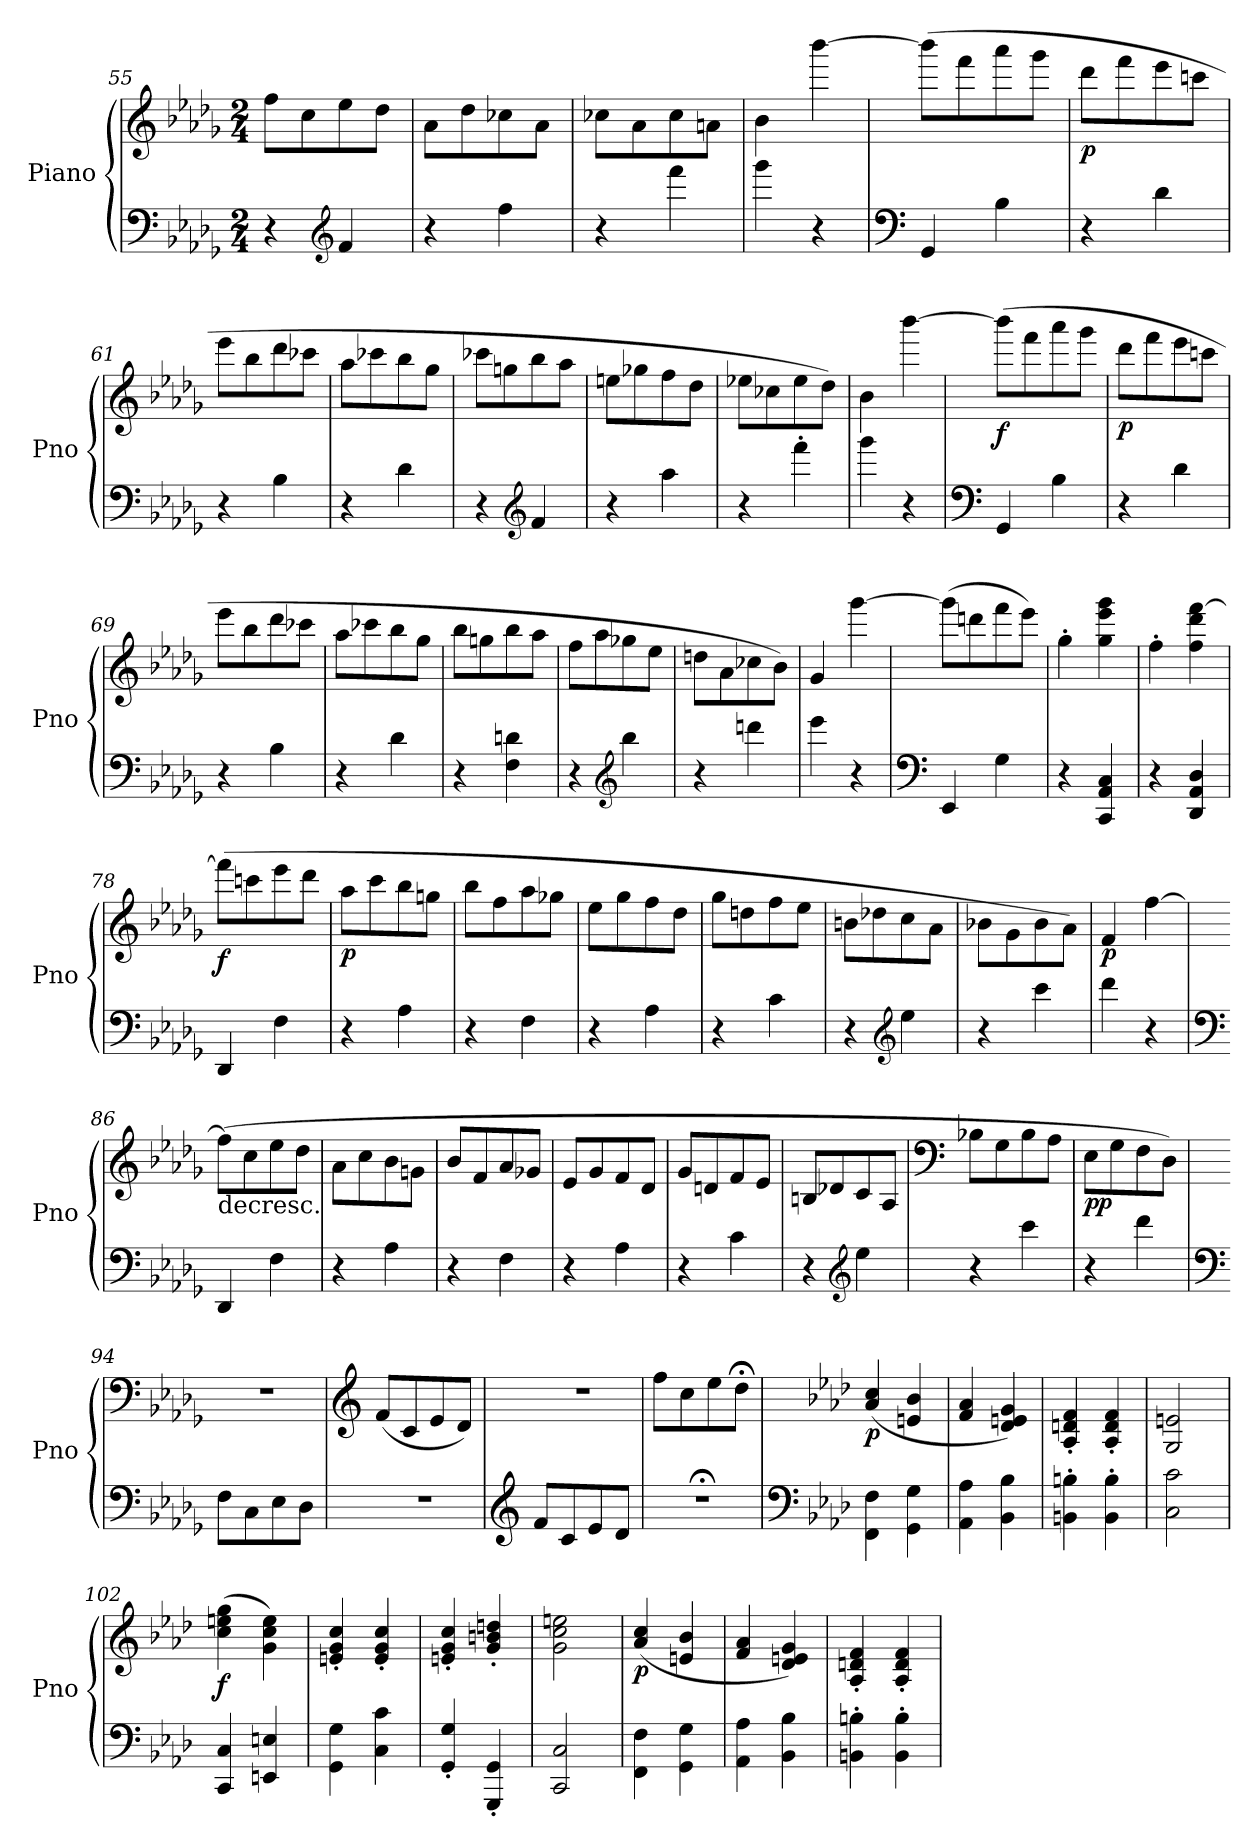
**kern	**kern	**dynam
*part1	*part1	*part1
*staff2	*staff1	*staff1/2
*I"Piano	*	*
*I'Pno	*	*
*clefF4	*clefG2	*
*k[b-e-a-d-g-]	*k[b-e-a-d-g-]	*
*M2/4	*M2/4	*
=55	=55	=55
4r	8ff\L	.
.	8cc\	.
*clefG2	*	*
4f/	8ee-\	.
.	8dd-\J	.
=56	=56	=56
4r	8a-\L	.
.	8dd-\	.
4ff\	8cc-X\	.
.	8a-\J	.
=57	=57	=57
4r	8cc-X\L	.
.	8a-\	.
4fff\	8cc-\	.
.	8an\J	.
=58	=58	=58
4ggg-\	4b-\	.
4r	[4bbb-\	.
=59	=59	=59
*clefF4	*	*
4GG-/	(>8bbb-\L]	.
.	8fff\	.
4B-\	8aaa-\	.
.	8ggg-\J	.
!!LO:PB:g=z
=60	=60	=60
!	!	!LO:DY:b
4r	8ddd-\L	p
.	8fff\	.
4d-\	8eee-\	.
.	8cccn\J	.
=61	=61	=61
4r	8eee-\L	.
.	8bb-\	.
4B-\	8ddd-\	.
.	8ccc-X\J	.
=62	=62	=62
4r	8aa-\L	.
.	8ccc-X\	.
4d-\	8bb-\	.
.	8gg-\J	.
=63	=63	=63
4r	8ccc-X\L	.
.	8ggn\	.
*clefG2	*	*
4f/	8bb-\	.
.	8aa-\J	.
=64	=64	=64
4r	8een\L	.
.	8gg-X\	.
4aa-\	8ff\	.
.	8dd-\J	.
=65	=65	=65
4r	8ee-X\L	.
.	8cc-X\	.
4fff'\	8ee-\	.
.	8dd-\J)	.
=66	=66	=66
4ggg-\	4b-\	.
4r	[4bbb-\	.
=67	=67	=67
*clefF4	*	*
!	!	!LO:DY:b
4GG-/	(>8bbb-\L]	f
.	8fff\	.
4B-\	8aaa-\	.
.	8ggg-\J	.
!!LO:LB:g=z
=68	=68	=68
!	!	!LO:DY:b
4r	8ddd-\L	p
.	8fff\	.
4d-\	8eee-\	.
.	8cccn\J	.
=69	=69	=69
4r	8eee-\L	.
.	8bb-\	.
4B-\	8ddd-\	.
.	8ccc-X\J	.
=70	=70	=70
4r	8aa-\L	.
.	8ccc-X\	.
4d-\	8bb-\	.
.	8gg-\J	.
=71	=71	=71
4r	8bb-\L	.
.	8ggn\	.
4F\ 4dn\	8bb-\	.
.	8aa-\J	.
=72	=72	=72
4r	8ff\L	.
.	8aa-\	.
*clefG2	*	*
4bb-\	8gg-X\	.
.	8ee-\J	.
=73	=73	=73
4r	8ddn\L	.
.	8a-\	.
4dddn\	8cc-X\	.
.	8b-\J)	.
=74	=74	=74
4eee-\	4g-/	.
4r	[4ggg-\	.
=75	=75	=75
*clefF4	*	*
4EE-/	(>8ggg-\L]	.
.	8dddn\	.
4G-\	8fff\	.
.	8eee-\J)	.
!!LO:LB:g=z
=76	=76	=76
4r	4gg-'\	.
4CC/ 4AA-/ 4C/	4gg-\ 4eee-\ 4ggg-\	.
=77	=77	=77
4r	4ff'\	.
4DD-/ 4AA-/ 4D-/	4ff\ 4ddd-\ [4fff\	.
=78	=78	=78
!	!	!LO:DY:b
4DD-/	(>8fff\L]	f
.	8cccn\	.
4F\	8eee-\	.
.	8ddd-\J	.
=79	=79	=79
!	!	!LO:DY:b
4r	8aa-\L	p
.	8ccc\	.
4A-\	8bb-\	.
.	8ggn\J	.
=80	=80	=80
4r	8bb-\L	.
.	8ff\	.
4F\	8aa-\	.
.	8gg-X\J	.
=81	=81	=81
4r	8ee-\L	.
.	8gg-\	.
4A-\	8ff\	.
.	8dd-\J	.
=82	=82	=82
4r	8gg-\L	.
.	8ddn\	.
4c\	8ff\	.
.	8ee-\J	.
=83	=83	=83
4r	8bn\L	.
.	8dd-X\	.
*clefG2	*	*
4ee-\	8cc\	.
.	8a-\J	.
=84	=84	=84
4r	8b-X\L	.
.	8g-\	.
4ccc\	8b-\	.
.	8a-\J)	.
=85	=85	=85
!	!	!LO:DY:b
4ddd-\	4f/	p
4r	[4ff\	.
!!LO:LB:g=z
=86	=86	=86
*clefF4	*	*
!	!LO:TX:b:t=decresc.	!
4DD-/	(>8ff\L]	.
.	8cc\	.
4F\	8ee-\	.
.	8dd-\J	.
=87	=87	=87
4r	8a-\L	.
.	8cc\	.
4A-\	8b-\	.
.	8gn\J	.
=88	=88	=88
4r	8b-/L	.
.	8f/	.
4F\	8a-/	.
.	8g-X/J	.
=89	=89	=89
4r	8e-/L	.
.	8g-/	.
4A-\	8f/	.
.	8d-/J	.
=90	=90	=90
4r	8g-/L	.
.	8dn/	.
4c\	8f/	.
.	8e-/J	.
=91	=91	=91
4r	8Bn/L	.
.	8d-X/	.
*clefG2	*	*
4ee-\	8c/	.
.	8A-/J	.
=92	=92	=92
*	*clefF4	*
4r	8B-X\L	.
.	8G-\	.
4ccc\	8B-\	.
.	8A-\J	.
=93	=93	=93
!	!	!LO:DY:b
4r	8E-\L	pp
.	8G-\	.
4ddd-\	8F\	.
.	8D-\J)	.
=94	=94	=94
*clefF4	*	*
8F\L	2r	.
8C\	.	.
8E-\	.	.
8D-\J	.	.
!!LO:LB:g=z
=95	=95	=95
*	*clefG2	*
2r	(<8f/L	.
.	8c/	.
.	8e-/	.
.	8d-/J)	.
=96	=96	=96
*clefG2	*	*
8f/L	2r	.
8c/	.	.
8e-/	.	.
8d-/J	.	.
=97	=97	=97
2r;	8ff\L	.
.	8cc\	.
.	8ee-\	.
.	8dd-;\J	.
=98	=98	=98
*clefF4	*	*
*k[b-e-a-d-]	*k[b-e-a-d-]	*
!	!	!LO:DY:b
4FF\ 4F\	(>4a-/ 4cc/	p
4GG\ 4G\	4en/ 4b-/	.
=99	=99	=99
4AA-\ 4A-\	4f/ 4a-/	.
4BB-\ 4B-\	4d-/ 4en/ 4g/)	.
=100	=100	=100
4BBn\' 4Bn\'	4A-/' 4dn/' 4f/'	.
4BB\' 4B\'	4A-/' 4d/' 4f/'	.
=101	=101	=101
2C\ 2c\	2G/ 2en/	.
=102	=102	=102
!	!	!LO:DY:b
4CC/ 4C/	(>4cc\ 4een\ 4gg\	f
4EEn/ 4En/	4g\ 4cc\ 4ee\)	.
=103	=103	=103
4GG\ 4G\	4en/' 4g/' 4cc/'	.
4C\ 4c\	4e/' 4g/' 4cc/'	.
=104	=104	=104
4GG/' 4G/'	4en/' 4g/' 4cc/'	.
4GGG/' 4GG/'	4g/' 4bn/' 4ddn/'	.
=105	=105	=105
2CC/ 2C/	2g\ 2cc\ 2een\	.
=106	=106	=106
!	!	!LO:DY:b
4FF\ 4F\	(>4a-/ 4cc/	p
4GG\ 4G\	4en/ 4b-/	.
!!LO:LB:g=z
=107	=107	=107
4AA-\ 4A-\	4f/ 4a-/	.
4BB-\ 4B-\	4d-/ 4en/ 4g/)	.
=108	=108	=108
4BBn\' 4Bn\'	4A-/' 4dn/' 4f/'	.
4BB\' 4B\'	4A-/' 4d/' 4f/'	.
=	=	=
*-	*-	*-
